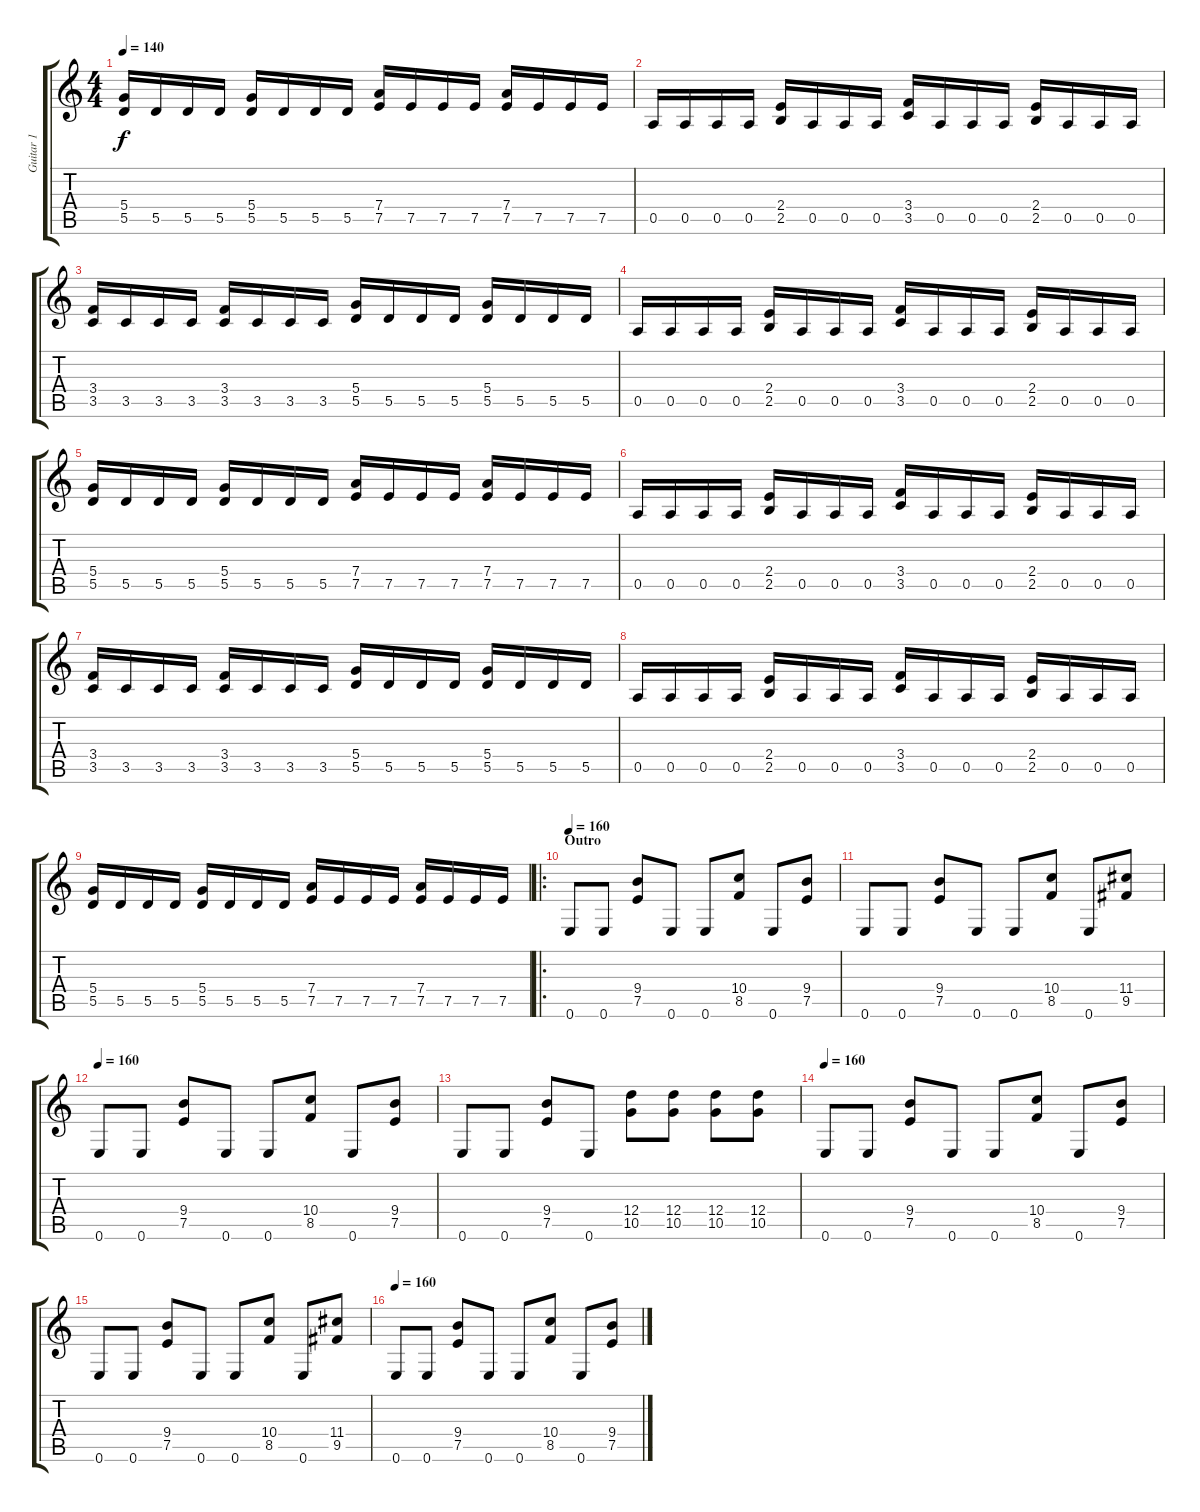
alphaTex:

\track ("Guitar 1" "Guitar 1") {instrument overdrivenguitar}
\staff {score tabs}
\tuning (E4 B3 G3 D3 A2 E2) {hide}
\ts (4 4)
\tempo 140
\clef g2
\ks c
(5.4 5.5).16{dy f} 5.5.16 5.5.16 5.5.16 (5.4 5.5).16 5.5.16 5.5.16 5.5.16 (7.4 7.5).16 7.5.16 7.5.16 7.5.16 (7.4 7.5).16 7.5.16 7.5.16 7.5.16 |
0.5.16 0.5.16 0.5.16 0.5.16 (2.4 2.5).16 0.5.16 0.5.16 0.5.16 (3.4 3.5).16 0.5.16 0.5.16 0.5.16 (2.4 2.5).16 0.5.16 0.5.16 0.5.16 |
(3.4 3.5).16 3.5.16 3.5.16 3.5.16 (3.4 3.5).16 3.5.16 3.5.16 3.5.16 (5.4 5.5).16 5.5.16 5.5.16 5.5.16 (5.4 5.5).16 5.5.16 5.5.16 5.5.16 |
0.5.16 0.5.16 0.5.16 0.5.16 (2.4 2.5).16 0.5.16 0.5.16 0.5.16 (3.4 3.5).16 0.5.16 0.5.16 0.5.16 (2.4 2.5).16 0.5.16 0.5.16 0.5.16 |
(5.4 5.5).16 5.5.16 5.5.16 5.5.16 (5.4 5.5).16 5.5.16 5.5.16 5.5.16 (7.4 7.5).16 7.5.16 7.5.16 7.5.16 (7.4 7.5).16 7.5.16 7.5.16 7.5.16 |
0.5.16 0.5.16 0.5.16 0.5.16 (2.4 2.5).16 0.5.16 0.5.16 0.5.16 (3.4 3.5).16 0.5.16 0.5.16 0.5.16 (2.4 2.5).16 0.5.16 0.5.16 0.5.16 |
(3.4 3.5).16 3.5.16 3.5.16 3.5.16 (3.4 3.5).16 3.5.16 3.5.16 3.5.16 (5.4 5.5).16 5.5.16 5.5.16 5.5.16 (5.4 5.5).16 5.5.16 5.5.16 5.5.16 |
0.5.16 0.5.16 0.5.16 0.5.16 (2.4 2.5).16 0.5.16 0.5.16 0.5.16 (3.4 3.5).16 0.5.16 0.5.16 0.5.16 (2.4 2.5).16 0.5.16 0.5.16 0.5.16 |
(5.4 5.5).16 5.5.16 5.5.16 5.5.16 (5.4 5.5).16 5.5.16 5.5.16 5.5.16 (7.4 7.5).16 7.5.16 7.5.16 7.5.16 (7.4 7.5).16 7.5.16 7.5.16 7.5.16 |
\ro
\section ("" "Outro ")
\tempo 160
0.6.8 0.6.8 (9.4 7.5).8 0.6.8 0.6.8 (10.4 8.5).8 0.6.8 (9.4 7.5).8 |
0.6.8 0.6.8 (9.4 7.5).8 0.6.8 0.6.8 (10.4 8.5).8 0.6.8 (11.4 9.5).8 |
\tempo 160
0.6.8 0.6.8 (9.4 7.5).8 0.6.8 0.6.8 (10.4 8.5).8 0.6.8 (9.4 7.5).8 |
0.6.8 0.6.8 (9.4 7.5).8 0.6.8 (12.4 10.5).8 (12.4 10.5).8 (12.4 10.5).8 (12.4 10.5).8 |
\tempo 160
0.6.8 0.6.8 (9.4 7.5).8 0.6.8 0.6.8 (10.4 8.5).8 0.6.8 (9.4 7.5).8 |
0.6.8 0.6.8 (9.4 7.5).8 0.6.8 0.6.8 (10.4 8.5).8 0.6.8 (11.4 9.5).8 |
\tempo 160
0.6.8 0.6.8 (9.4 7.5).8 0.6.8 0.6.8 (10.4 8.5).8 0.6.8 (9.4 7.5).8
